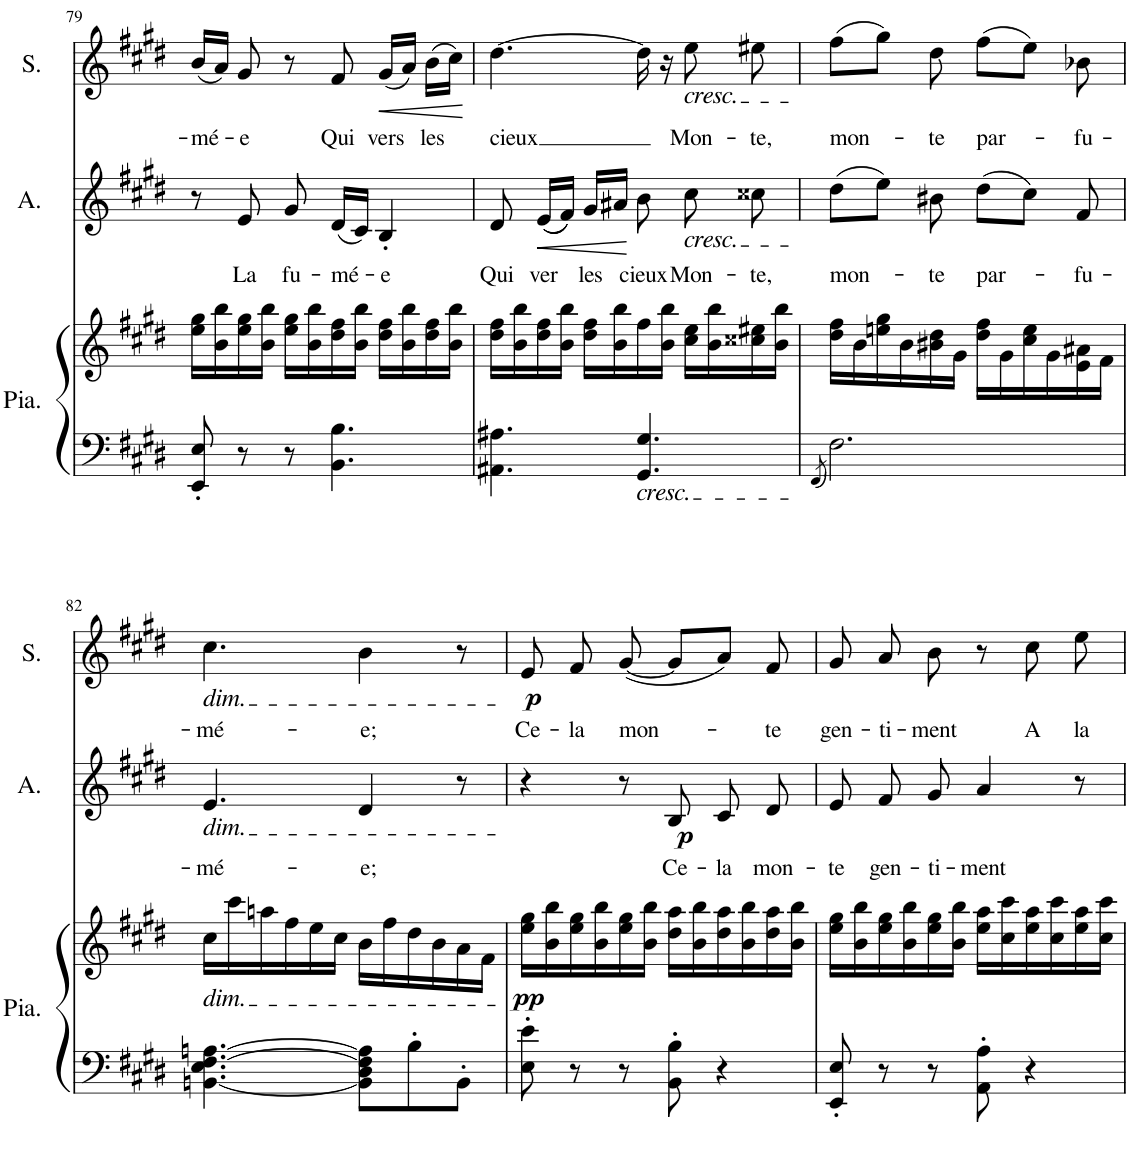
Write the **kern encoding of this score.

**kern	**kern	**dynam	**kern	**text	**dynam	**kern	**text	**dynam
*part3	*part3	*part3	*part2	*part2	*part2	*part1	*part1	*part1
*staff4	*staff3	*staff3/4	*staff2	*staff2	*staff2	*staff1	*staff1	*staff1
*I"Piano	*	*	*I"Alto	*	*	*I"Soprano	*	*
*I'Pia.	*	*	*I'A.	*	*	*I'S.	*	*
!!LO:PB:g=z
*clefF4	*clefG2	*	*clefG2	*	*	*clefG2	*	*
*k[f#c#g#d#]	*k[f#c#g#d#]	*	*k[f#c#g#d#]	*	*	*k[f#c#g#d#]	*	*
*M3/4	*M3/4	*	*M3/4	*	*	*M3/4	*	*
=79	=79	=79	=79	=79	=79	=79	=79	=79
!	!	!	!	!	!	!	!LO:LY:b	!
8EE/' 8E/'	16ee\ 16gg#\LL	.	8r	.	.	(16b/LL	-mé-	.
.	16b\ 16bb\	.	.	.	.	16a/JJ)	.	.
!	!	!	!	!LO:LY:b	!	!	!LO:LY:b	!
8r	16ee\ 16gg#\	.	8e/	La	.	8g#/	-e	.
.	16b\ 16bb\JJ	.	.	.	.	.	.	.
!	!	!	!	!LO:LY:b	!	!	!	!
8r	16ee\ 16gg#\LL	.	8g#/	fu-	.	8r	.	.
.	16b\ 16bb\	.	.	.	.	.	.	.
!	!	!	!	!LO:LY:b	!	!	!LO:LY:b	!
4.BB\ 4.B\	16dd#\ 16ff#\	.	(16d#/LL	-mé-	.	8f#/	Qui	.
.	16b\ 16bb\JJ	.	16c#/JJ)	.	.	.	.	.
!	!	!	!	!LO:LY:b	!	!	!LO:LY:b	!LO:HP:b
.	16dd#\ 16ff#\LL	.	4B'/	-e	.	(16g#/LL	vers	<
.	16b\ 16bb\	.	.	.	.	16a/JJ)	.	.
!	!	!	!	!	!	!	!LO:LY:b	!
.	16dd#\ 16ff#\	.	.	.	.	(16b\LL	les	.
.	16b\ 16bb\JJ	.	.	.	.	16cc#\JJ)	.	.
.	.	.	.	.	.	.	.	[
=80	=80	=80	=80	=80	=80	=80	=80	=80
!	!	!	!	!LO:LY:b	!	!	!LO:LY:b	!
4.AA#X\ 4.A#X\	16dd#\ 16ff#\LL	.	8d#/	Qui	.	[4.dd#\	cieux	.
.	16b\ 16bb\	.	.	.	.	.	.	.
!	!	!	!	!LO:LY:b	!LO:HP:b	!	!	!
.	16dd#\ 16ff#\	.	((16e/LL	ver	<	.	.	.
.	16b\ 16bb\JJ	.	16f#/JJ))	.	.	.	.	.
!	!	!	!	!LO:LY:b	!	!	!	!
.	16dd#\ 16ff#\LL	.	16g#/LL	les	.	.	.	.
.	16b\ 16bb\	.	16a#X/JJ	.	.	.	.	.
!LO:TX:b:i:t=cresc.	!	!	!	!	!	!	!	!
!	!	!	!	!LO:LY:b	!	!	!	!
4.GG#/ 4.G#/	16ff#\	.	8b\	cieux	[	16dd#\]	.	.
.	16b\ 16bb\JJ	.	.	.	.	16r	.	.
!	!	!	!	!	!	!LO:TX:b:i:t=cresc.	!	!
!	!	!	!LO:TX:b:i:t=cresc.	!	!	!	!	!
!	!	!	!	!LO:LY:b	!	!	!LO:LY:b	!
.	16cc#\ 16ee\LL	.	8cc#\	Mon-	.	8ee\	Mon-	.
.	16b\ 16bb\	.	.	.	.	.	.	.
!	!	!	!	!LO:LY:b	!	!	!LO:LY:b	!
.	16cc##X\ 16ee#X\	.	8cc##X\	-te,	.	8ee#X\	-te,	.
.	16b\ 16bb\JJ	.	.	.	.	.	.	.
=81	=81	=81	=81	=81	=81	=81	=81	=81
8qFF#/	.	.	.	.	.	.	.	.
!	!	!	!	!LO:LY:b	!	!	!LO:LY:b	!
2.F#\	16dd#\ 16ff#\LL	.	(8dd#\L	mon-	.	(8ff#\L	mon-	.
.	16b\	.	.	.	.	.	.	.
.	16een\ 16gg#\	.	8ee\J)	.	.	8gg#\J)	.	.
.	16b\	.	.	.	.	.	.	.
!	!	!	!	!LO:LY:b	!	!	!LO:LY:b	!
.	16b#X\ 16dd#\	.	8b#X\	-te	.	8dd#\	-te	.
.	16g#\JJ	.	.	.	.	.	.	.
!	!	!	!	!LO:LY:b	!	!	!LO:LY:b	!
.	16dd#\ 16ff#\LL	.	(8dd#\L	par-	.	(8ff#\L	par-	.
.	16g#\	.	.	.	.	.	.	.
.	16cc#\ 16ee\	.	8cc#\J)	.	.	8ee\J)	.	.
.	16g#\	.	.	.	.	.	.	.
!	!	!	!	!LO:LY:b	!	!	!LO:LY:b	!
.	16e\ 16a#X\	.	8f#/	-fu-	.	8b-X\	-fu-	.
.	16f#\JJ	.	.	.	.	.	.	.
!!LO:LB:g=z
=82	=82	=82	=82	=82	=82	=82	=82	=82
!	!	!	!	!	!	!LO:TX:b:i:t=dim.	!	!
!	!	!	!LO:TX:b:i:t=dim.	!	!	!	!	!
!	!LO:TX:b:i:t=dim.	!	!	!	!	!	!	!
!	!	!	!	!LO:LY:b	!	!	!LO:LY:b	!
[4.BBn\ 4.E\ [4.F#\ [4.An\	16cc#\LL	.	4.e/	-mé-	.	4.cc#\	-mé-	.
.	16ccc#\	.	.	.	.	.	.	.
.	16aan\	.	.	.	.	.	.	.
.	16ff#\	.	.	.	.	.	.	.
.	16ee\	.	.	.	.	.	.	.
.	16cc#\JJ	.	.	.	.	.	.	.
!	!	!	!	!LO:LY:b	!	!	!LO:LY:b	!
8BB\] 8D#\ 8F#\] 8A\]L	16b\LL	.	4d#/	-e;	.	4b\	-e;	.
.	16ff#\	.	.	.	.	.	.	.
8B'\	16dd#\	.	.	.	.	.	.	.
.	16b\	.	.	.	.	.	.	.
8BB'\J	16a\	.	8r	.	.	8r	.	.
.	16f#\JJ	.	.	.	.	.	.	.
=83	=83	=83	=83	=83	=83	=83	=83	=83
!	!	!LO:DY:b	!	!	!	!	!LO:LY:b	!LO:DY:b
8E\' 8e\'	16ee\ 16gg#\LL	pp	4r	.	.	8e/	Ce-	p
.	16b\ 16bb\	.	.	.	.	.	.	.
!	!	!	!	!	!	!	!LO:LY:b	!
8r	16ee\ 16gg#\	.	.	.	.	8f#/	-la	.
.	16b\ 16bb\	.	.	.	.	.	.	.
!	!	!	!	!	!	!	!LO:LY:b	!
8r	16ee\ 16gg#\	.	8r	.	.	([8g#/	mon-	.
.	16b\ 16bb\JJ	.	.	.	.	.	.	.
!	!	!	!	!LO:LY:b	!LO:DY:b	!	!	!
8BB\' 8B\'	16dd#\ 16aa\LL	.	8B/	Ce-	p	8g#/L]	.	.
.	16b\ 16bb\	.	.	.	.	.	.	.
!	!	!	!	!LO:LY:b	!	!	!	!
4r	16dd#\ 16aa\	.	8c#/	-la	.	8a/J)	.	.
.	16b\ 16bb\	.	.	.	.	.	.	.
!	!	!	!	!LO:LY:b	!	!	!LO:LY:b	!
.	16dd#\ 16aa\	.	8d#/	mon-	.	8f#/	te	.
.	16b\ 16bb\JJ	.	.	.	.	.	.	.
=84	=84	=84	=84	=84	=84	=84	=84	=84
!	!	!	!	!LO:LY:b	!	!	!LO:LY:b	!
8EE/' 8E/'	16ee\ 16gg#\LL	.	8e/	-te	.	8g#/	gen-	.
.	16b\ 16bb\	.	.	.	.	.	.	.
!	!	!	!	!LO:LY:b	!	!	!LO:LY:b	!
8r	16ee\ 16gg#\	.	8f#/	gen-	.	8a/	-ti-	.
.	16b\ 16bb\	.	.	.	.	.	.	.
!	!	!	!	!LO:LY:b	!	!	!LO:LY:b	!
8r	16ee\ 16gg#\	.	8g#/	-ti-	.	8b\	-ment	.
.	16b\ 16bb\JJ	.	.	.	.	.	.	.
!	!	!	!	!LO:LY:b	!	!	!	!
8AA\' 8A\'	16ee\ 16aa\LL	.	4a/	-ment	.	8r	.	.
.	16cc#\ 16ccc#\	.	.	.	.	.	.	.
!	!	!	!	!	!	!	!LO:LY:b	!
4r	16ee\ 16aa\	.	.	.	.	8cc#\	A	.
.	16cc#\ 16ccc#\	.	.	.	.	.	.	.
!	!	!	!	!	!	!	!LO:LY:b	!
.	16ee\ 16aa\	.	8r	.	.	8ee\	la	.
.	16cc#\ 16ccc#\JJ	.	.	.	.	.	.	.
=	=	=	=	=	=	=	=	=
*-	*-	*-	*-	*-	*-	*-	*-	*-
